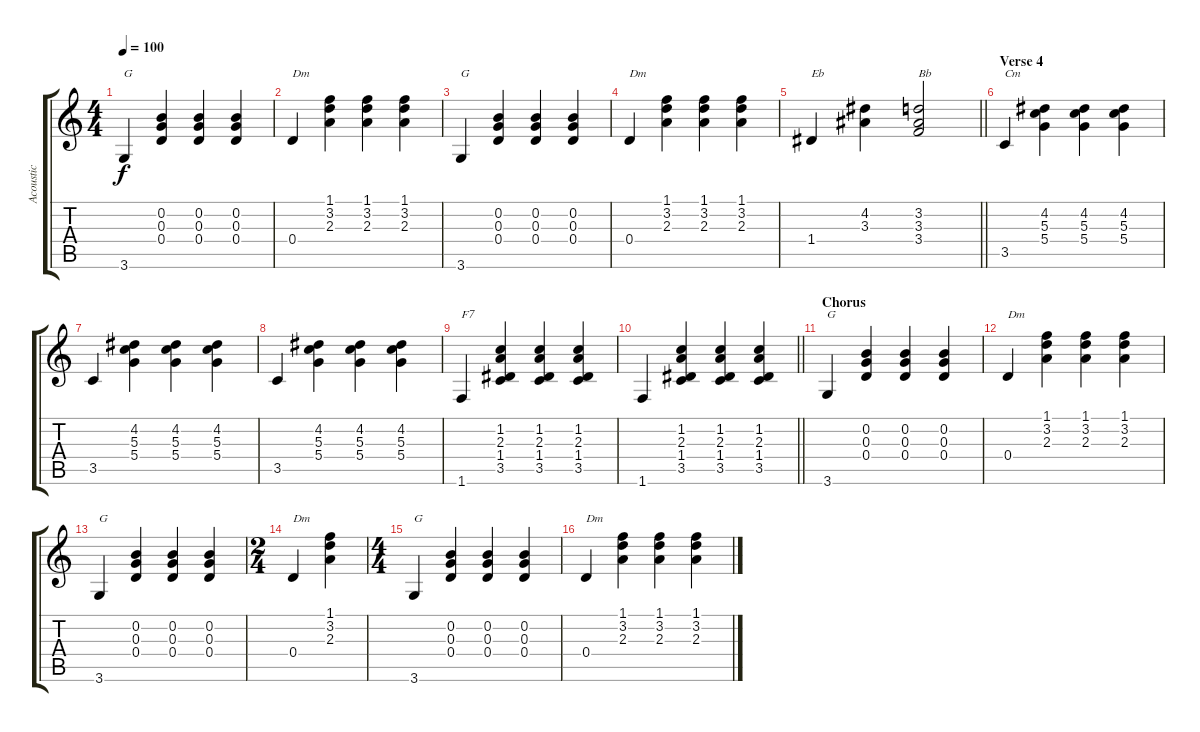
\track ("Acoustic" "Acoustic") {instrument acousticguitarsteel}
\staff {score tabs}
\tuning (E4 B3 G3 D3 A2 E2) {hide}
\ts (4 4)
\tempo 100
\clef g2
\ks c
3.6.4{txt "G" dy f} (0.2 0.3 0.4).4 (0.2 0.3 0.4).4 (0.2 0.3 0.4).4 |
0.4.4{txt "Dm"} (1.1 3.2 2.3).4 (1.1 3.2 2.3).4 (1.1 3.2 2.3).4 |
3.6.4{txt "G"} (0.2 0.3 0.4).4 (0.2 0.3 0.4).4 (0.2 0.3 0.4).4 |
0.4.4{txt "Dm"} (1.1 3.2 2.3).4 (1.1 3.2 2.3).4 (1.1 3.2 2.3).4 |
\barLineRight lightlight
1.4.4{txt "Eb"} (4.2 3.3).4 (3.2 3.3 3.4).2{txt "Bb"} |
\section ("" "Verse 4")
3.5.4{txt "Cm"} (4.2 5.3 5.4).4 (4.2 5.3 5.4).4 (4.2 5.3 5.4).4 |
3.5.4 (4.2 5.3 5.4).4 (4.2 5.3 5.4).4 (4.2 5.3 5.4).4 |
3.5.4 (4.2 5.3 5.4).4 (4.2 5.3 5.4).4 (4.2 5.3 5.4).4 |
1.6.4{txt "F7"} (1.2 2.3 1.4 3.5).4 (1.2 2.3 1.4 3.5).4 (1.2 2.3 1.4 3.5).4 |
\barLineRight lightlight
1.6.4 (1.2 2.3 1.4 3.5).4 (1.2 2.3 1.4 3.5).4 (1.2 2.3 1.4 3.5).4 |
\section ("" "Chorus")
3.6.4{txt "G"} (0.2 0.3 0.4).4 (0.2 0.3 0.4).4 (0.2 0.3 0.4).4 |
0.4.4{txt "Dm"} (1.1 3.2 2.3).4 (1.1 3.2 2.3).4 (1.1 3.2 2.3).4 |
3.6.4{txt "G"} (0.2 0.3 0.4).4 (0.2 0.3 0.4).4 (0.2 0.3 0.4).4 |
\ts (2 4)
0.4.4{txt "Dm"} (1.1 3.2 2.3).4 |
\ts (4 4)
3.6.4{txt "G"} (0.2 0.3 0.4).4 (0.2 0.3 0.4).4 (0.2 0.3 0.4).4 |
0.4.4{txt "Dm"} (1.1 3.2 2.3).4 (1.1 3.2 2.3).4 (1.1 3.2 2.3).4
